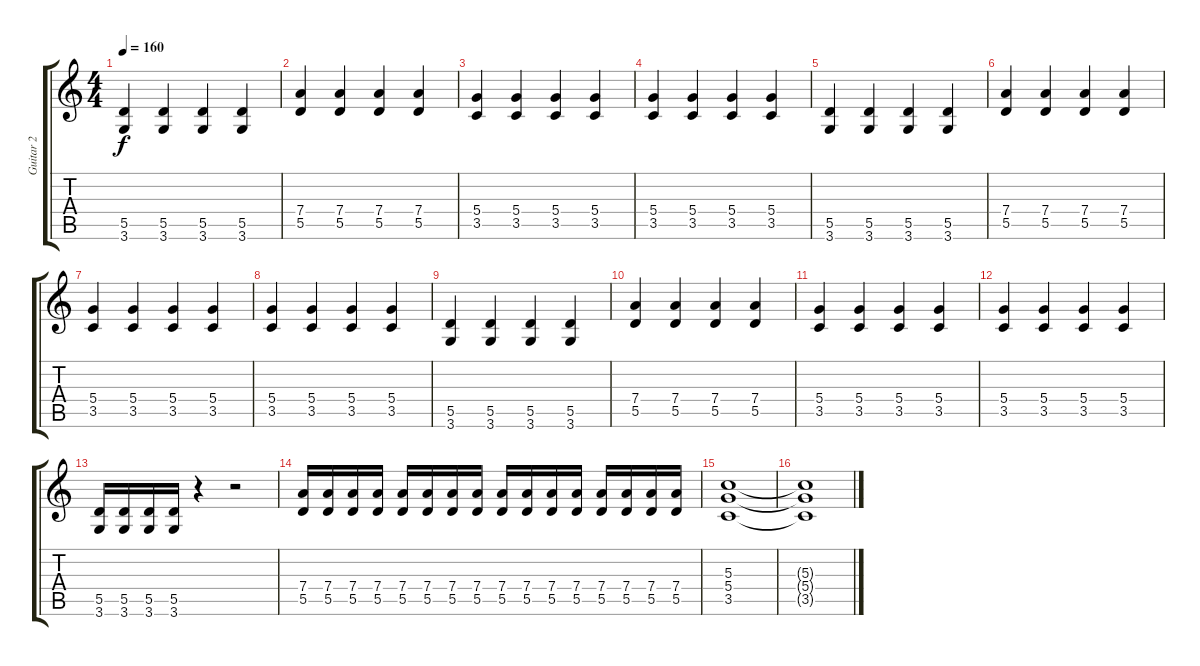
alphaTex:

\track ("Guitar 2" "Guitar 2") {instrument distortionguitar}
\staff {score tabs}
\tuning (E4 B3 G3 D3 A2 E2) {hide}
\ts (4 4)
\tempo 160
\clef g2
\ks c
(5.5 3.6).4{dy f} (5.5 3.6).4 (5.5 3.6).4 (5.5 3.6).4 |
(7.4 5.5).4 (7.4 5.5).4 (7.4 5.5).4 (7.4 5.5).4 |
(5.4 3.5).4 (5.4 3.5).4 (5.4 3.5).4 (5.4 3.5).4 |
(5.4 3.5).4 (5.4 3.5).4 (5.4 3.5).4 (5.4 3.5).4 |
(5.5 3.6).4 (5.5 3.6).4 (5.5 3.6).4 (5.5 3.6).4 |
(7.4 5.5).4 (7.4 5.5).4 (7.4 5.5).4 (7.4 5.5).4 |
(5.4 3.5).4 (5.4 3.5).4 (5.4 3.5).4 (5.4 3.5).4 |
(5.4 3.5).4 (5.4 3.5).4 (5.4 3.5).4 (5.4 3.5).4 |
(5.5 3.6).4 (5.5 3.6).4 (5.5 3.6).4 (5.5 3.6).4 |
(7.4 5.5).4 (7.4 5.5).4 (7.4 5.5).4 (7.4 5.5).4 |
(5.4 3.5).4 (5.4 3.5).4 (5.4 3.5).4 (5.4 3.5).4 |
(5.4 3.5).4 (5.4 3.5).4 (5.4 3.5).4 (5.4 3.5).4 |
(5.5 3.6).16 (5.5 3.6).16 (5.5 3.6).16 (5.5 3.6).16 r.4 r.2 |
(7.4 5.5).16 (7.4 5.5).16 (7.4 5.5).16 (7.4 5.5).16 (7.4 5.5).16 (7.4 5.5).16 (7.4 5.5).16 (7.4 5.5).16 (7.4 5.5).16 (7.4 5.5).16 (7.4 5.5).16 (7.4 5.5).16 (7.4 5.5).16 (7.4 5.5).16 (7.4 5.5).16 (7.4 5.5).16 |
(5.3 5.4 3.5).1 |
(5.3{t} 5.4{t} 3.5{t}).1
